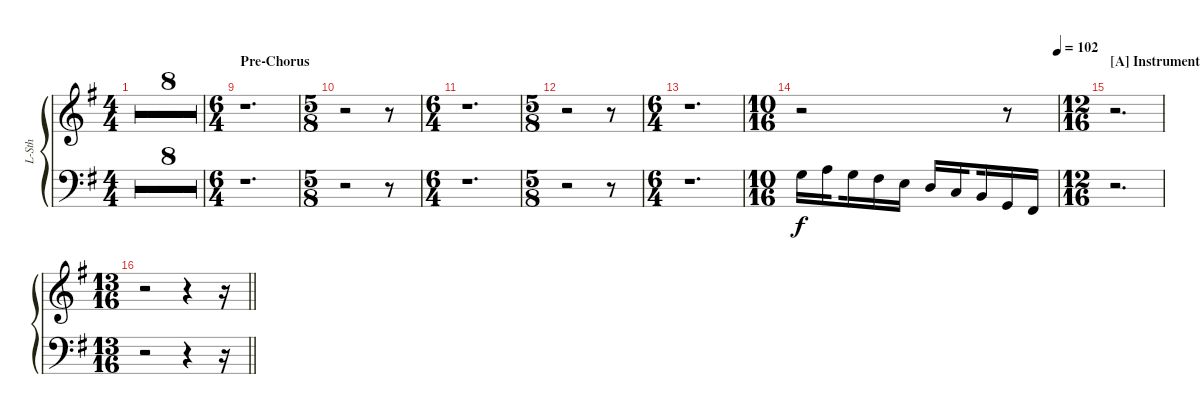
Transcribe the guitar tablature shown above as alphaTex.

\defaultSystemsLayout 4
\bracketExtendMode groupsimilarinstruments
\otherSystemsTrackNameOrientation horizontal
\track ("Synthesizer" "L-Sth") {multiBarRest instrument lead7fifths}
\staff {score}
\tuning (E4 B3 G3 D3 A2 E2)
\ts (4 4)
\tempo 106
\clef g2
\ks g
r.1{dy f} |
r.1 |
r.1 |
r.1 |
r.1 |
r.1 |
r.1 |
r.1 |
\ts (6 4)
\beaming (8 2 2 2 2 2 2)
\section ("" "Pre-Chorus")
r.1{d} |
\ts (5 8)
\beaming (8 2 2 2 2 2 2)
r.2 r.8 |
\ts (6 4)
\beaming (8 2 2 2 2 2 2)
r.1{d} |
\ts (5 8)
\beaming (8 2 1 2)
r.2 r.8 |
\ts (6 4)
\beaming (8 2 2 2 2 2 2)
r.1{d} |
\ts (10 16)
\beaming (8 2 1 2)
\tempo (102 1)
r.2 r.8 |
\ts (12 16)
\section ("A" "Instrumental Section")
r.2{d} |
\ts (13 16)
\beaming (16 6 5 2)
\barLineRight lightlight
r.2 r.4 r.16
\staff {score}
\tuning (E4 B3 G3 D3 A2 E2)
\clef f4
\ottava regular
\simile none
\ks g
r.1{dy f} |
r.1 |
r.1 |
r.1 |
r.1 |
r.1 |
r.1 |
r.1 |
r.1{d} |
r.2 r.8 |
r.1{d} |
r.2 r.8 |
r.1{d} |
5.4{acc forcenatural}.16 7.4{acc forcenatural}.16{beam splitsecondary} 5.4{acc forcenatural}.16 4.4{acc #}.16{beam merge} 7.5{acc forcenatural}.16{beam split} 5.5{acc forcenatural}.16{beam merge} 3.5{acc forcenatural}.16{beam splitsecondary} 2.5{acc forcenatural}.16 3.6{acc forcenatural}.16 2.6{acc #}.16 |
r.2{d} |
\barLineRight lightlight
r.2 r.4 r.16
